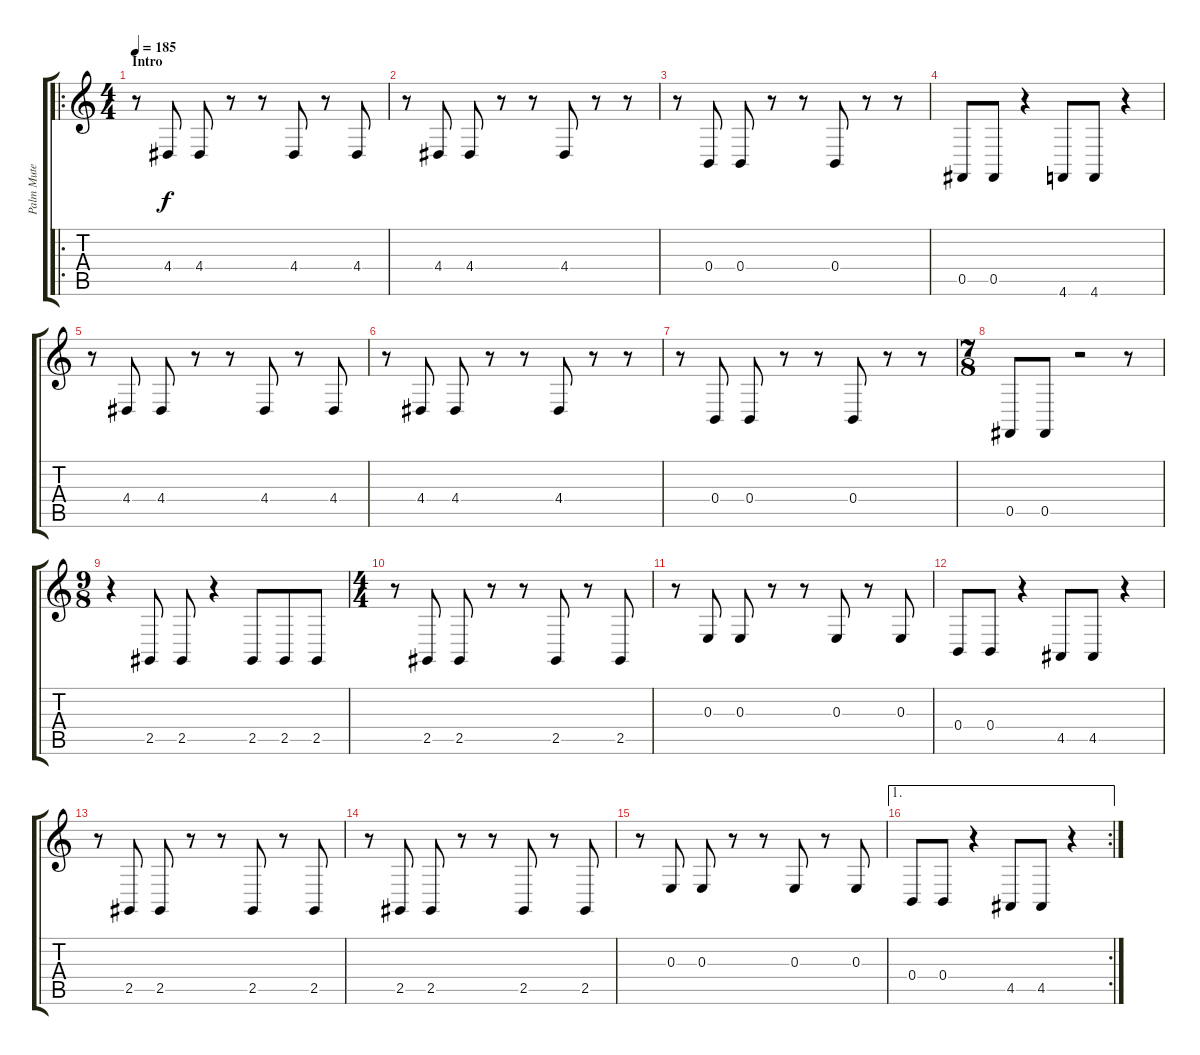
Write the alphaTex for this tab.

\track ("Palm Mute Boosted" "Palm Mute ") {instrument violin}
\staff {score tabs}
\tuning (Db4 Ab3 E3 B2 Gb2 Db2) {hide}
\ro
\ts (4 4)
\section ("" "Intro")
\tempo 185
\clef g2
\ks c
r.8{dy f instrument violin} 4.4.8 4.4.8 r.8 r.8 4.4.8 r.8 4.4.8 |
r.8 4.4.8 4.4.8 r.8 r.8 4.4.8 r.8 r.8 |
r.8 0.4.8 0.4.8 r.8 r.8 0.4.8 r.8 r.8 |
0.5.8 0.5.8 r.4 4.6.8 4.6.8 r.4 |
r.8 4.4.8 4.4.8 r.8 r.8 4.4.8 r.8 4.4.8 |
r.8 4.4.8 4.4.8 r.8 r.8 4.4.8 r.8 r.8 |
r.8 0.4.8 0.4.8 r.8 r.8 0.4.8 r.8 r.8 |
\ts (7 8)
0.5.8 0.5.8 r.2 r.8 |
\ts (9 8)
r.4 2.5.8 2.5.8 r.4 2.5.8 2.5.8 2.5.8 |
\ts (4 4)
r.8 2.5.8 2.5.8 r.8 r.8 2.5.8 r.8 2.5.8 |
r.8 0.3.8 0.3.8 r.8 r.8 0.3.8 r.8 0.3.8 |
0.4.8 0.4.8 r.4 4.5.8 4.5.8 r.4 |
r.8 2.5.8 2.5.8 r.8 r.8 2.5.8 r.8 2.5.8 |
r.8 2.5.8 2.5.8 r.8 r.8 2.5.8 r.8 2.5.8 |
r.8 0.3.8 0.3.8 r.8 r.8 0.3.8 r.8 0.3.8 |
\ae 1
\rc 2
0.4.8 0.4.8 r.4 4.5.8 4.5.8 r.4
